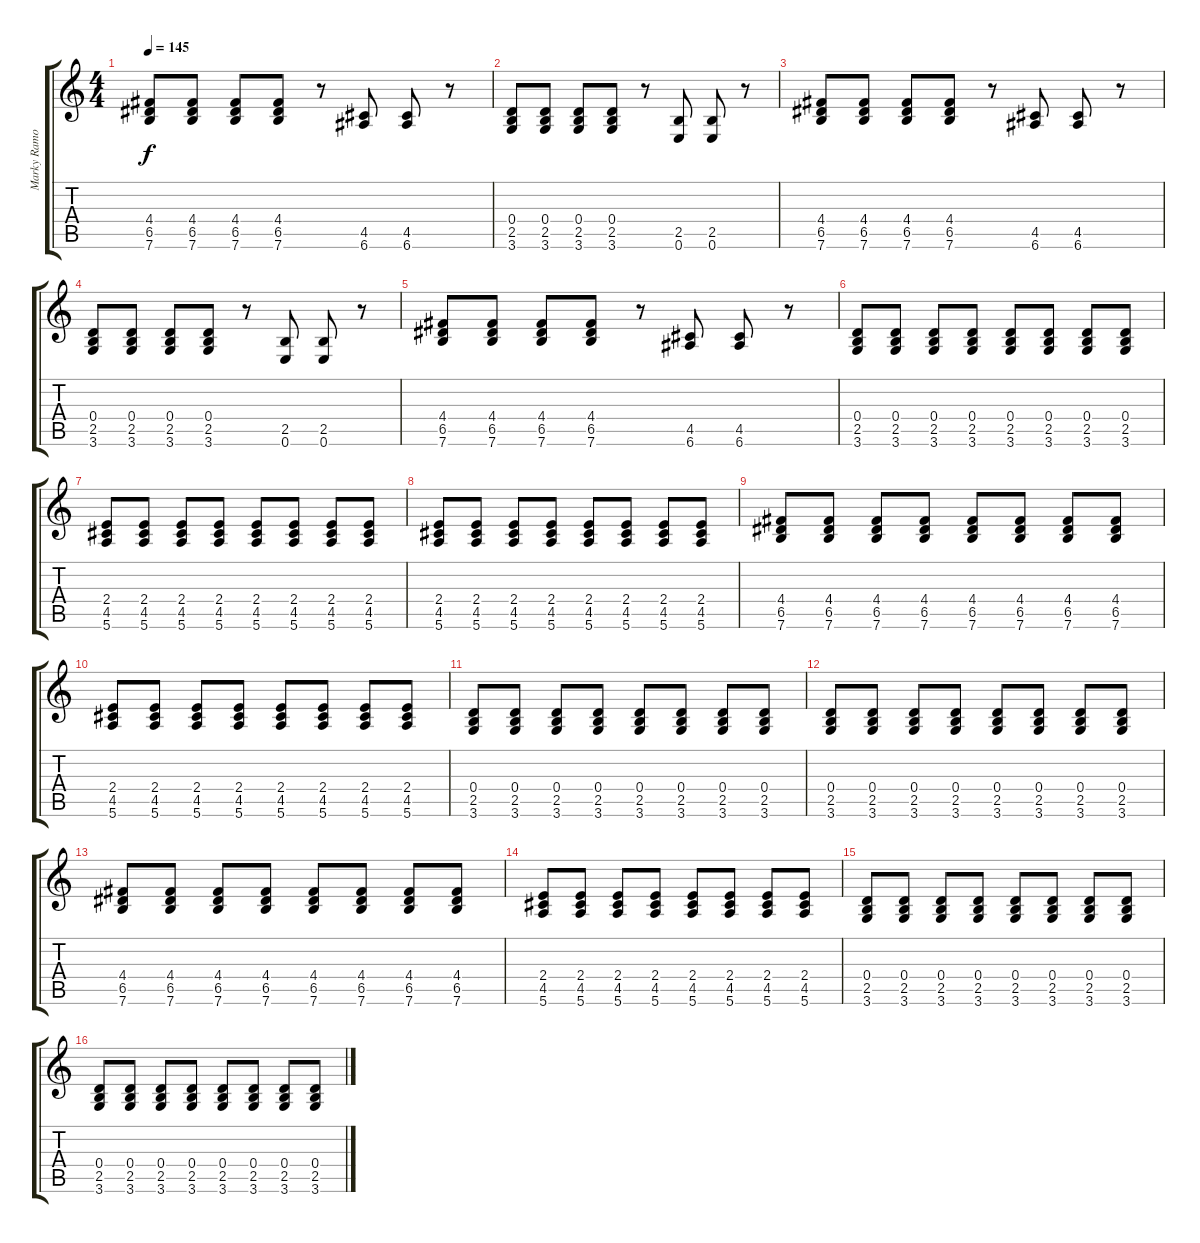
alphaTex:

\track ("Marky Ramone" "Marky Ramo") {instrument distortionguitar}
\staff {score tabs}
\tuning (E4 B3 G3 D3 A2 E2) {hide}
\ts (4 4)
\tempo 145
\clef g2
\ks c
(4.4 6.5 7.6).8{dy f} (4.4 6.5 7.6).8 (4.4 6.5 7.6).8 (4.4 6.5 7.6).8 r.8 (4.5 6.6).8 (4.5 6.6).8 r.8 |
(0.4 2.5 3.6).8 (0.4 2.5 3.6).8 (0.4 2.5 3.6).8 (0.4 2.5 3.6).8 r.8 (2.5 0.6).8 (2.5 0.6).8 r.8 |
(4.4 6.5 7.6).8 (4.4 6.5 7.6).8 (4.4 6.5 7.6).8 (4.4 6.5 7.6).8 r.8 (4.5 6.6).8 (4.5 6.6).8 r.8 |
(0.4 2.5 3.6).8 (0.4 2.5 3.6).8 (0.4 2.5 3.6).8 (0.4 2.5 3.6).8 r.8 (2.5 0.6).8 (2.5 0.6).8 r.8 |
(4.4 6.5 7.6).8 (4.4 6.5 7.6).8 (4.4 6.5 7.6).8 (4.4 6.5 7.6).8 r.8 (4.5 6.6).8 (4.5 6.6).8 r.8 |
(0.4 2.5 3.6).8 (0.4 2.5 3.6).8 (0.4 2.5 3.6).8 (0.4 2.5 3.6).8 (0.4 2.5 3.6).8 (0.4 2.5 3.6).8 (0.4 2.5 3.6).8 (0.4 2.5 3.6).8 |
(2.4 4.5 5.6).8 (2.4 4.5 5.6).8 (2.4 4.5 5.6).8 (2.4 4.5 5.6).8 (2.4 4.5 5.6).8 (2.4 4.5 5.6).8 (2.4 4.5 5.6).8 (2.4 4.5 5.6).8 |
(2.4 4.5 5.6).8 (2.4 4.5 5.6).8 (2.4 4.5 5.6).8 (2.4 4.5 5.6).8 (2.4 4.5 5.6).8 (2.4 4.5 5.6).8 (2.4 4.5 5.6).8 (2.4 4.5 5.6).8 |
(4.4 6.5 7.6).8 (4.4 6.5 7.6).8 (4.4 6.5 7.6).8 (4.4 6.5 7.6).8 (4.4 6.5 7.6).8 (4.4 6.5 7.6).8 (4.4 6.5 7.6).8 (4.4 6.5 7.6).8 |
(2.4 4.5 5.6).8 (2.4 4.5 5.6).8 (2.4 4.5 5.6).8 (2.4 4.5 5.6).8 (2.4 4.5 5.6).8 (2.4 4.5 5.6).8 (2.4 4.5 5.6).8 (2.4 4.5 5.6).8 |
(0.4 2.5 3.6).8 (0.4 2.5 3.6).8 (0.4 2.5 3.6).8 (0.4 2.5 3.6).8 (0.4 2.5 3.6).8 (0.4 2.5 3.6).8 (0.4 2.5 3.6).8 (0.4 2.5 3.6).8 |
(0.4 2.5 3.6).8 (0.4 2.5 3.6).8 (0.4 2.5 3.6).8 (0.4 2.5 3.6).8 (0.4 2.5 3.6).8 (0.4 2.5 3.6).8 (0.4 2.5 3.6).8 (0.4 2.5 3.6).8 |
(4.4 6.5 7.6).8 (4.4 6.5 7.6).8 (4.4 6.5 7.6).8 (4.4 6.5 7.6).8 (4.4 6.5 7.6).8 (4.4 6.5 7.6).8 (4.4 6.5 7.6).8 (4.4 6.5 7.6).8 |
(2.4 4.5 5.6).8 (2.4 4.5 5.6).8 (2.4 4.5 5.6).8 (2.4 4.5 5.6).8 (2.4 4.5 5.6).8 (2.4 4.5 5.6).8 (2.4 4.5 5.6).8 (2.4 4.5 5.6).8 |
(0.4 2.5 3.6).8 (0.4 2.5 3.6).8 (0.4 2.5 3.6).8 (0.4 2.5 3.6).8 (0.4 2.5 3.6).8 (0.4 2.5 3.6).8 (0.4 2.5 3.6).8 (0.4 2.5 3.6).8 |
(0.4 2.5 3.6).8 (0.4 2.5 3.6).8 (0.4 2.5 3.6).8 (0.4 2.5 3.6).8 (0.4 2.5 3.6).8 (0.4 2.5 3.6).8 (0.4 2.5 3.6).8 (0.4 2.5 3.6).8
